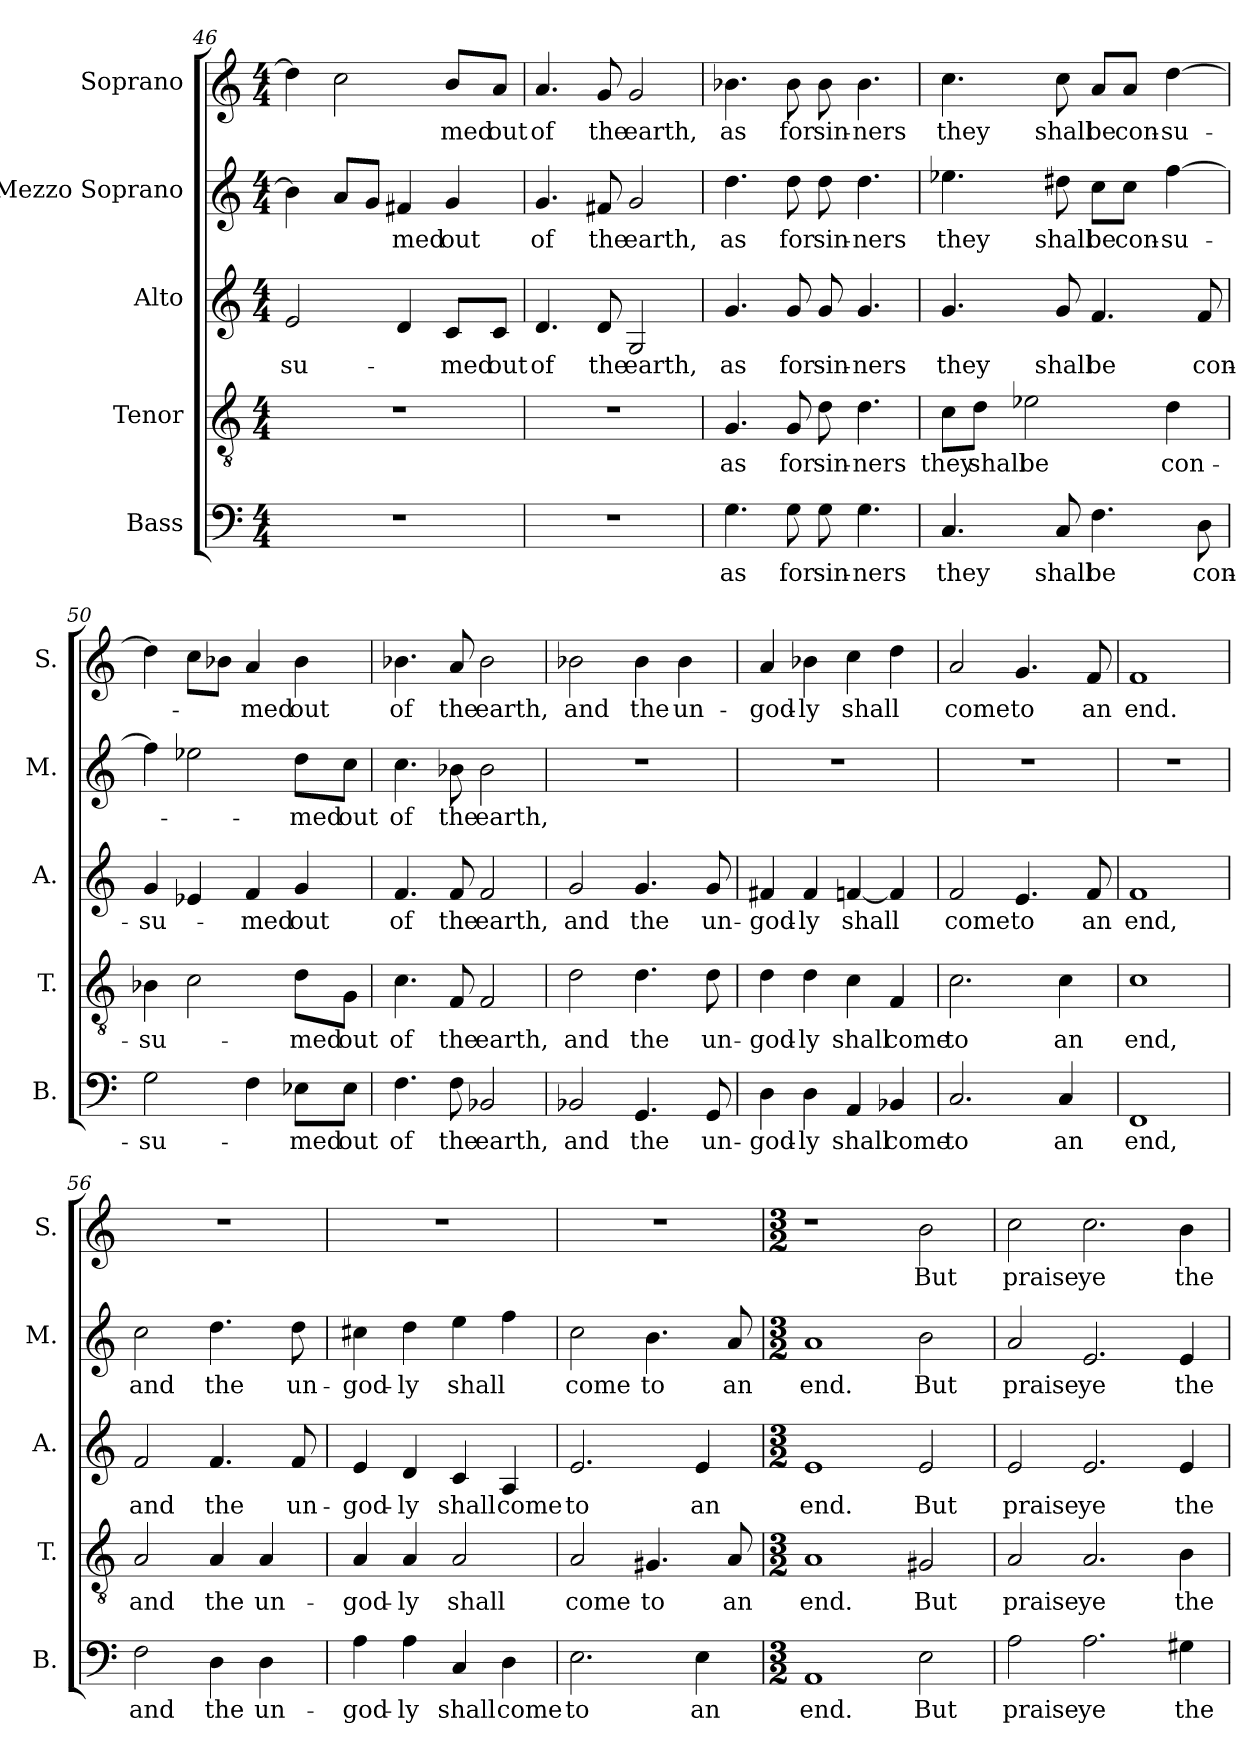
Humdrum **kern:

**kern	**text	**kern	**text	**kern	**text	**kern	**text	**kern	**text
*part5	*part5	*part4	*part4	*part3	*part3	*part2	*part2	*part1	*part1
*staff5	*staff5	*staff4	*staff4	*staff3	*staff3	*staff2	*staff2	*staff1	*staff1
*I"Bass	*	*I"Tenor	*	*I"Alto	*	*I"Mezzo Soprano	*	*I"Soprano	*
*I'B.	*	*I'T.	*	*I'A.	*	*I'M.	*	*I'S.	*
*clefF4	*	*clefGv2	*	*clefG2	*	*clefG2	*	*clefG2	*
*k[]	*	*k[]	*	*k[]	*	*k[]	*	*k[]	*
*C:	*	*C:	*	*C:	*	*C:	*	*C:	*
*M4/4	*	*M4/4	*	*M4/4	*	*M4/4	*	*M4/4	*
=46	=46	=46	=46	=46	=46	=46	=46	=46	=46
1r	.	1r	.	2e/	-su-	4b\]	.	4dd\]	.
.	.	.	.	.	.	8a/L	.	2cc\	.
.	.	.	.	.	.	8g/J	.	.	.
.	.	.	.	4d/	.	4f#X/	-med	.	.
.	.	.	.	8c/L	-med	4g/	out	8b/L	-med
.	.	.	.	8c/J	out	.	.	8a/J	out
!!LO:PB:g=z
=47	=47	=47	=47	=47	=47	=47	=47	=47	=47
1r	.	1r	.	4.d/	of	4.g/	of	4.a/	of
.	.	.	.	8d/	the	8f#X/	the	8g/	the
.	.	.	.	2G/	earth,	2g/	earth,	2g/	earth,
=48	=48	=48	=48	=48	=48	=48	=48	=48	=48
4.G\	as	4.G/	as	4.g/	as	4.dd\	as	4.b-X\	as
8G\	for	8G/	for	8g/	for	8dd\	for	8b-\	for
8G\	sin-	8d\	sin-	8g/	sin-	8dd\	sin-	8b-\	sin-
4.G\	-ners	4.d\	-ners	4.g/	-ners	4.dd\	-ners	4.b-\	-ners
=49	=49	=49	=49	=49	=49	=49	=49	=49	=49
4.C/	they	8c\L	they	4.g/	they	4.ee-X\	they	4.cc\	they
.	.	8d\J	shall	.	.	.	.	.	.
.	.	2e-X\	be	.	.	.	.	.	.
8C/	shall	.	.	8g/	shall	8dd#X\	shall	8cc\	shall
4.F\	be	.	.	4.f/	be	8cc\L	be	8a/L	be
.	.	.	.	.	.	8cc\J	con-	8a/J	con-
.	.	4d\	con-	.	.	[4ff\	-su-	[4dd\	-su-
8D\	con-	.	.	8f/	con-	.	.	.	.
=50	=50	=50	=50	=50	=50	=50	=50	=50	=50
2G\	-su-	4B-X\	-su-	4g/	-su-	4ff\]	.	4dd\]	.
.	.	2c\	.	4e-X/	.	2ee-X\	.	8cc\L	.
.	.	.	.	.	.	.	.	8b-X\J	.
4F\	.	.	.	4f/	-med	.	.	4a/	-med
8E-X\L	-med	8d\L	-med	4g/	out	8dd\L	-med	4b-\	out
8E-\J	out	8G\J	out	.	.	8cc\J	out	.	.
!!LO:PB:g=z
=51	=51	=51	=51	=51	=51	=51	=51	=51	=51
4.F\	of	4.c\	of	4.f/	of	4.cc\	of	4.b-X\	of
8F\	the	8F/	the	8f/	the	8b-X\	the	8a/	the
2BB-X/	earth,	2F/	earth,	2f/	earth,	2b-\	earth,	2b-\	earth,
=52	=52	=52	=52	=52	=52	=52	=52	=52	=52
2BB-X/	and	2d\	and	2g/	and	1r	.	2b-X\	and
4.GG/	the	4.d\	the	4.g/	the	.	.	4b-\	the
.	.	.	.	.	.	.	.	4b-\	un-
8GG/	un-	8d\	un-	8g/	un-	.	.	.	.
=53	=53	=53	=53	=53	=53	=53	=53	=53	=53
4D\	-god-	4d\	-god-	4f#X/	-god-	1r	.	4a/	-god-
4D\	-ly	4d\	-ly	4f#/	-ly	.	.	4b-X\	-ly
4AA/	shall	4c\	shall	[4fn/	shall	.	.	4cc\	shall
4BB-X/	come	4F/	come	4f/]	.	.	.	4dd\	.
=54	=54	=54	=54	=54	=54	=54	=54	=54	=54
2.C/	to	2.c\	to	2f/	come	1r	.	2a/	come
.	.	.	.	4.e/	to	.	.	4.g/	to
4C/	an	4c\	an	.	.	.	.	.	.
.	.	.	.	8f/	an	.	.	8f/	an
!!LO:PB:g=z
=55	=55	=55	=55	=55	=55	=55	=55	=55	=55
1FF	end,	1c	end,	1f	end,	1r	.	1f	end.
=56	=56	=56	=56	=56	=56	=56	=56	=56	=56
2F\	and	2A/	and	2f/	and	2cc\	and	1r	.
4D\	the	4A/	the	4.f/	the	4.dd\	the	.	.
4D\	un-	4A/	un-	.	.	.	.	.	.
.	.	.	.	8f/	un-	8dd\	un-	.	.
=57	=57	=57	=57	=57	=57	=57	=57	=57	=57
4A\	-god-	4A/	-god-	4e/	-god-	4cc#X\	-god-	1r	.
4A\	-ly	4A/	-ly	4d/	-ly	4dd\	-ly	.	.
4C/	shall	2A/	shall	4c/	shall	4ee\	shall	.	.
4D\	come	.	.	4A/	come	4ff\	.	.	.
!!LO:PB:g=z
=58	=58	=58	=58	=58	=58	=58	=58	=58	=58
2.E\	to	2A/	come	2.e/	to	2cc\	come	1r	.
.	.	4.G#X/	to	.	.	4.b\	to	.	.
4E\	an	.	.	4e/	an	.	.	.	.
.	.	8A/	an	.	.	8a/	an	.	.
=59	=59	=59	=59	=59	=59	=59	=59	=59	=59
*M3/2	*	*M3/2	*	*M3/2	*	*M3/2	*	*M3/2	*
*	*	*	*	*	*	*	*	*MM180	*
1AA	end.	1A	end.	1e	end.	1a	end.	1r	.
2E\	But	2G#X/	But	2e/	But	2b\	But	2b\	But
=60	=60	=60	=60	=60	=60	=60	=60	=60	=60
2A\	praise	2A/	praise	2e/	praise	2a/	praise	2cc\	praise
2.A\	ye	2.A/	ye	2.e/	ye	2.e/	ye	2.cc\	ye
4G#X\	the	4B\	the	4e/	the	4e/	the	4b\	the
=	=	=	=	=	=	=	=	=	=
*-	*-	*-	*-	*-	*-	*-	*-	*-	*-
